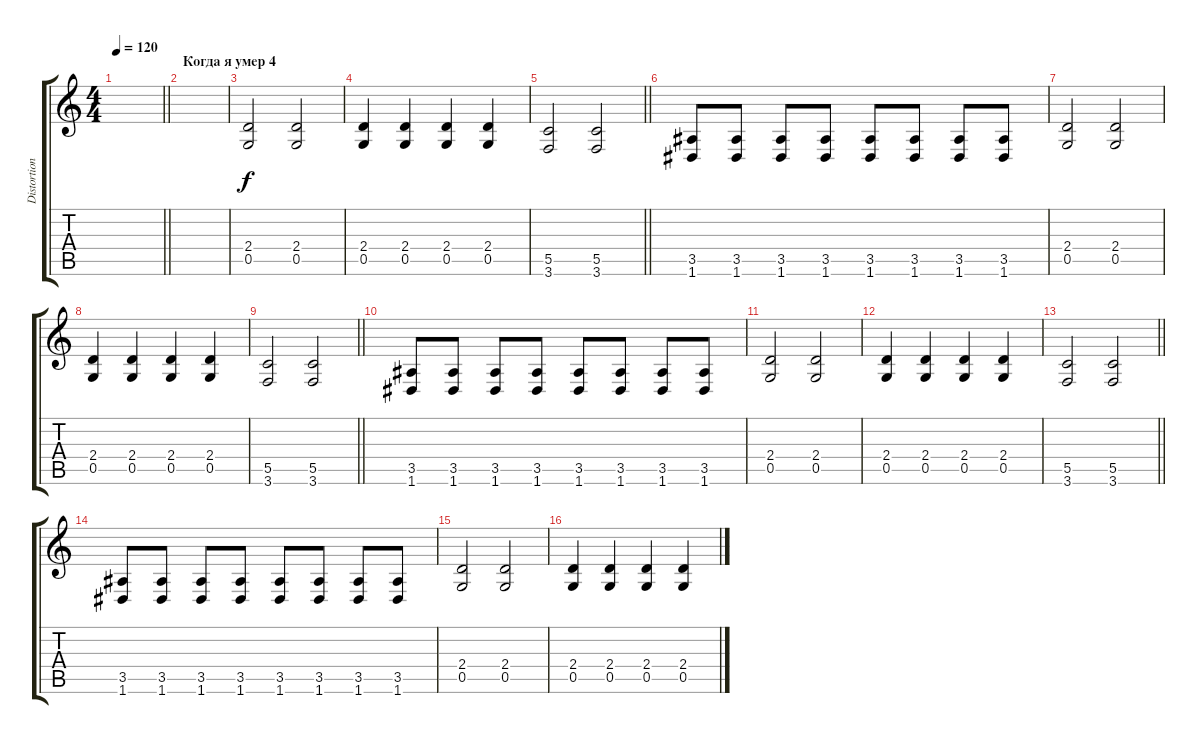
\track ("Distortion" "Distortion") {instrument distortionguitar}
\staff {score tabs}
\tuning (D4 A3 F3 C3 G2 D2) {hide}
\ts (4 4)
\tempo 120
\clef g2
\barLineRight lightlight
\ks c
|
\section ("" "Когда я умер 4")
|
(2.4 0.5).2 (2.4 0.5).2 |
(2.4 0.5).4 (2.4 0.5).4 (2.4 0.5).4 (2.4 0.5).4 |
\barLineRight lightlight
(5.5 3.6).2 (5.5 3.6).2 |
(3.5 1.6).8 (3.5 1.6).8 (3.5 1.6).8 (3.5 1.6).8 (3.5 1.6).8 (3.5 1.6).8 (3.5 1.6).8 (3.5 1.6).8 |
(2.4 0.5).2 (2.4 0.5).2 |
(2.4 0.5).4 (2.4 0.5).4 (2.4 0.5).4 (2.4 0.5).4 |
\barLineRight lightlight
(5.5 3.6).2 (5.5 3.6).2 |
(3.5 1.6).8 (3.5 1.6).8 (3.5 1.6).8 (3.5 1.6).8 (3.5 1.6).8 (3.5 1.6).8 (3.5 1.6).8 (3.5 1.6).8 |
(2.4 0.5).2 (2.4 0.5).2 |
(2.4 0.5).4 (2.4 0.5).4 (2.4 0.5).4 (2.4 0.5).4 |
\barLineRight lightlight
(5.5 3.6).2 (5.5 3.6).2 |
(3.5 1.6).8 (3.5 1.6).8 (3.5 1.6).8 (3.5 1.6).8 (3.5 1.6).8 (3.5 1.6).8 (3.5 1.6).8 (3.5 1.6).8 |
(2.4 0.5).2 (2.4 0.5).2 |
(2.4 0.5).4 (2.4 0.5).4 (2.4 0.5).4 (2.4 0.5).4
